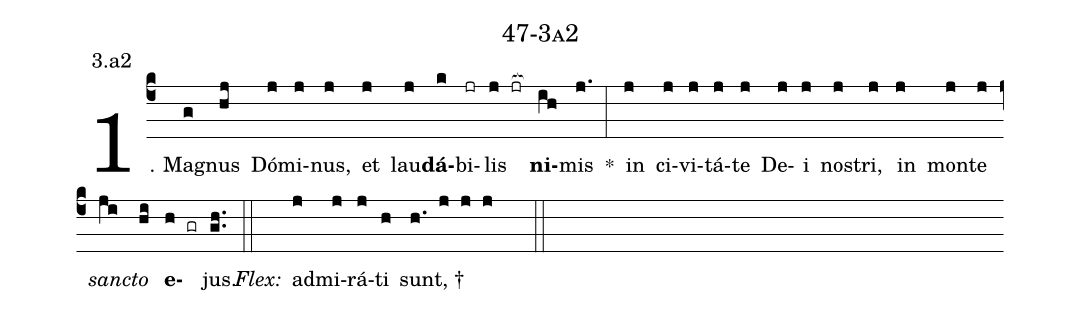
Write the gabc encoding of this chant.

name: 47-3a2;
annotation: 3.a2;
%%
(c4)1. Ma(g)gnus(hj) Dó(j)mi(j)nus,(j) et(j) lau(j)<b>dá</b>(k)bi(jr)lis(j jr[ocb:1{]) <b>ni</b>(ih[ocb:0}])mis(j.) *(:) in(j) ci(j)vi(j)tá(j)te(j) De(j)i(j) nos(j)tri,(j) in(j) mon(j)te(j) <i>sanc</i>(ji)<i>to</i>(hi) <b>e</b>(h gr)jus.(gh..) (::)
<i>Flex:</i>()  ad(j)mi(j)rá(j)ti(h) sunt, †(h. j j j  ::)
